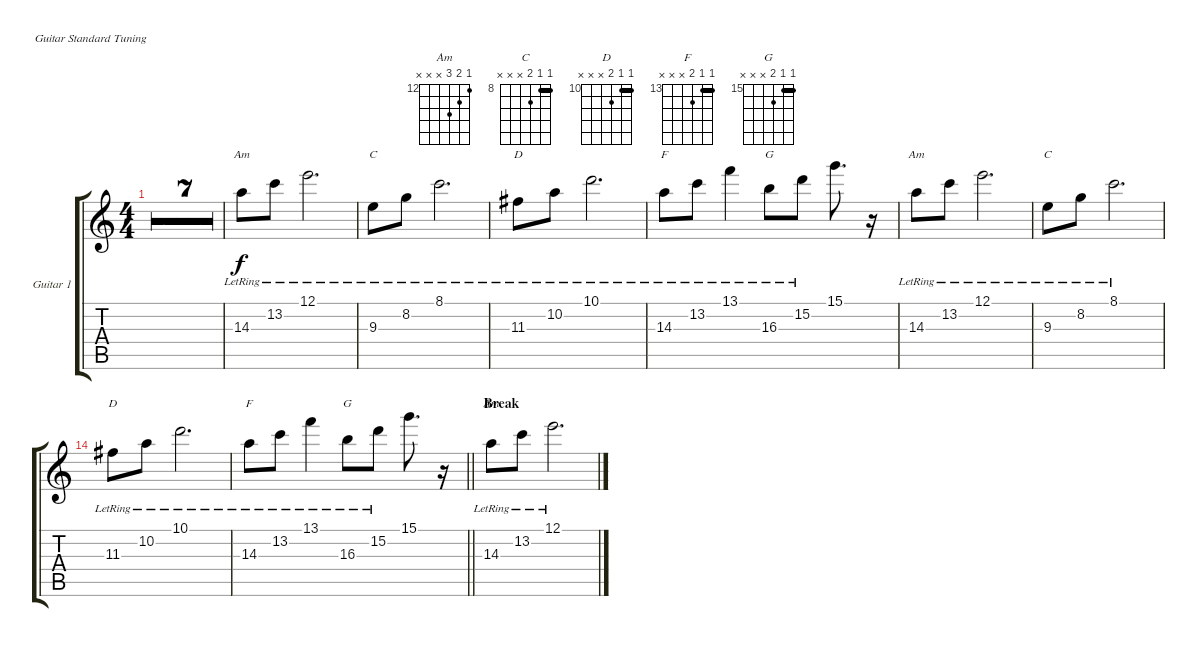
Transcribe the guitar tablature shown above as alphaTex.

\defaultSystemsLayout 4
\bracketExtendMode groupsimilarinstruments
\useSystemSignSeparator
\multiBarRest
\multiTrackTrackNamePolicy allsystems
\firstSystemTrackNameMode fullname
\firstSystemTrackNameOrientation horizontal
\otherSystemsTrackNameOrientation horizontal
\defaultBarNumberDisplay FirstOfSystem
\track ("Guitar 1" "Gtr. 1") {multiBarRest instrument overdrivenguitar}
\staff {score tabs}
\tuning (E4 B3 G3 D3 A2 E2)
\chord ("Am" 12 13 14 x x x) {firstfret 12}
\chord ("C" 8 8 9 x x x) {firstfret 8 barre 8}
\chord ("D" 10 10 11 x x x) {firstfret 10 barre 10}
\chord ("F" 13 13 14 x x x) {firstfret 13 barre 13}
\chord ("G" 15 15 16 x x x) {firstfret 15 barre 15}
\ts (4 4)
\tempo 119
\clef g2
\ks aminor
r.1{dy f} |
r.1 |
r.1 |
r.1 |
r.1 |
r.1 |
\barLineRight lightlight
r.1 |
14.3{lr}.8{ch "Am"} 13.2{lr}.8 12.1{lr}.2{d} |
9.3{lr}.8{ch "C"} 8.2{lr}.8 8.1{lr}.2{d} |
11.3{lr}.8{ch "D"} 10.2{lr}.8 10.1{lr}.2{d} |
14.3{lr}.8{ch "F"} 13.2{lr}.8 13.1{lr}.4 16.3{lr}.8{ch "G"} 15.2{lr}.8 15.1.8{d} r.16 |
14.3{lr}.8{ch "Am"} 13.2{lr}.8 12.1{lr}.2{d} |
9.3{lr}.8{ch "C"} 8.2{lr}.8 8.1{lr}.2{d} |
11.3{lr}.8{ch "D"} 10.2{lr}.8 10.1{lr}.2{d} |
\barLineRight lightlight
14.3{lr}.8{ch "F"} 13.2{lr}.8 13.1{lr}.4 16.3{lr}.8{ch "G"} 15.2{lr}.8 15.1.8{d} r.16 |
\section ("" "Break")
14.3{lr}.8{ch "Am"} 13.2{lr}.8 12.1{lr}.2{d}
